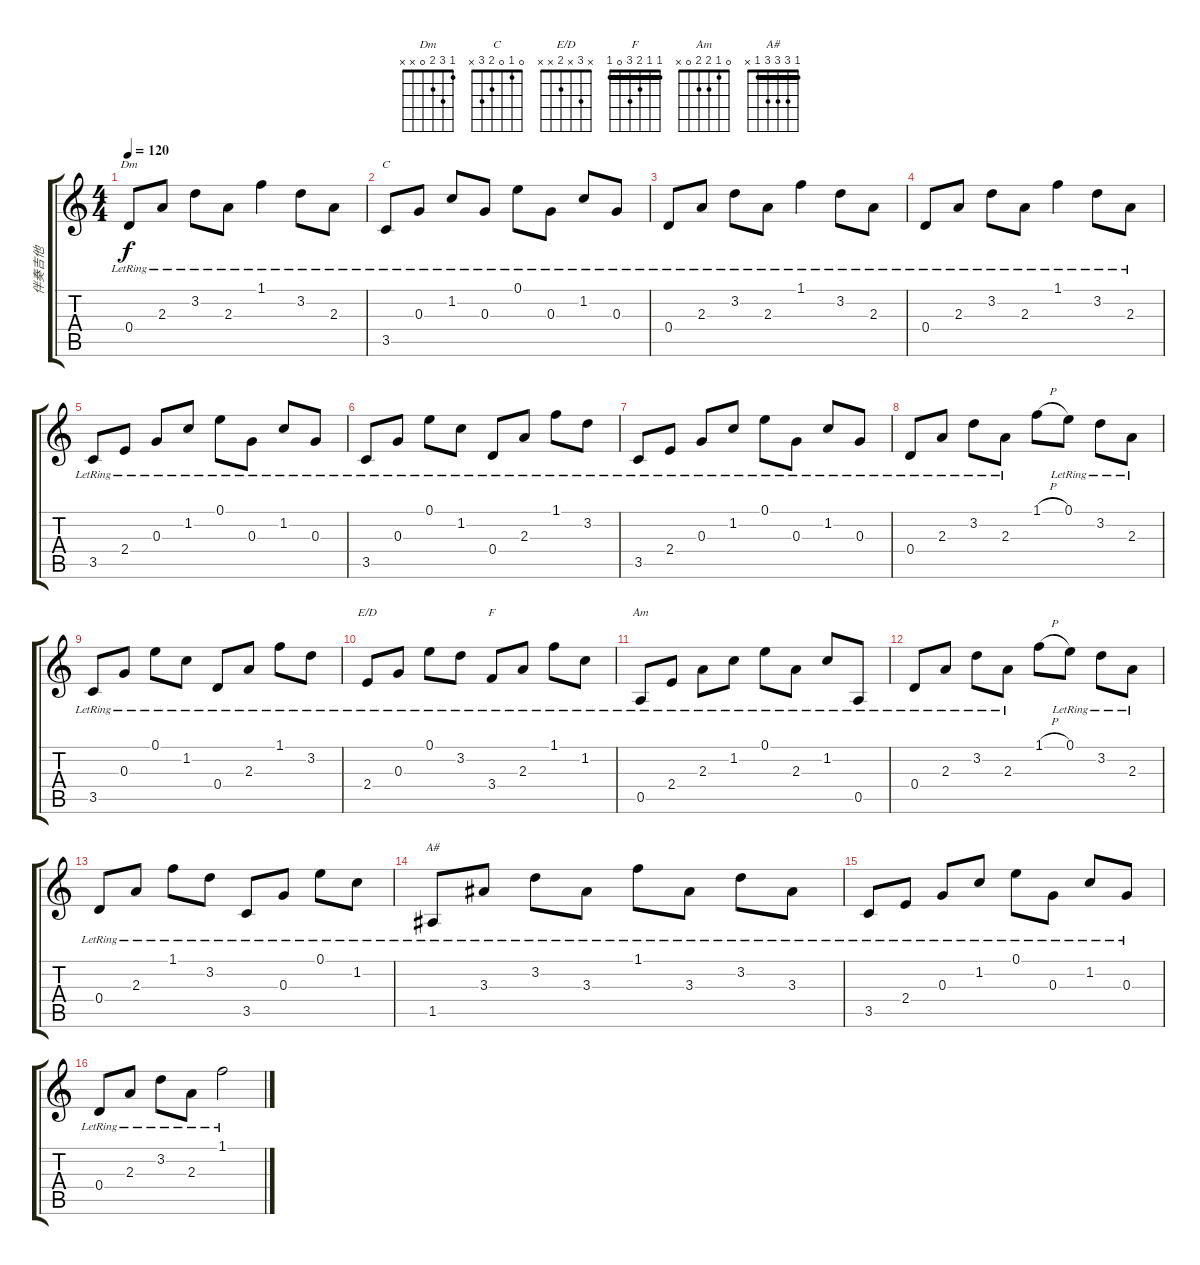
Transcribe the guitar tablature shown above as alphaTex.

\track ("伴奏吉他" "伴奏吉他") {instrument acousticguitarsteel}
\staff {score tabs}
\tuning (E4 B3 G3 D3 A2 E2) {hide}
\chord ("Dm" 1 3 2 0 x x)
\chord ("C" 0 1 0 2 3 x)
\chord ("E/D" x 3 x 2 x x)
\chord ("F" 1 1 2 3 0 1) {barre 1}
\chord ("Am" 0 1 2 2 0 x)
\chord ("A#" 1 3 3 3 1 x) {barre 1}
\ts (4 4)
\tempo 120
\clef g2
\ks c
0.4{lr}.8{ch "Dm" dy f} 2.3{lr}.8 3.2{lr}.8 2.3{lr}.8 1.1{lr}.4 3.2{lr}.8 2.3{lr}.8 |
3.5{lr}.8{ch "C"} 0.3{lr}.8 1.2{lr}.8 0.3{lr}.8 0.1{lr}.8 0.3{lr}.8 1.2{lr}.8 0.3{lr}.8 |
0.4{lr}.8 2.3{lr}.8 3.2{lr}.8 2.3{lr}.8 1.1{lr}.4 3.2{lr}.8 2.3{lr}.8 |
0.4{lr}.8 2.3{lr}.8 3.2{lr}.8 2.3{lr}.8 1.1{lr}.4 3.2{lr}.8 2.3{lr}.8 |
3.5{lr}.8 2.4{lr}.8 0.3{lr}.8 1.2{lr}.8 0.1{lr}.8 0.3{lr}.8 1.2{lr}.8 0.3{lr}.8 |
3.5{lr}.8 0.3{lr}.8 0.1{lr}.8 1.2{lr}.8 0.4{lr}.8 2.3{lr}.8 1.1{lr}.8 3.2{lr}.8 |
3.5{lr}.8 2.4{lr}.8 0.3{lr}.8 1.2{lr}.8 0.1{lr}.8 0.3{lr}.8 1.2{lr}.8 0.3{lr}.8 |
0.4{lr}.8 2.3{lr}.8 3.2{lr}.8 2.3{lr}.8 1.1{h}.8 0.1{lr}.8 3.2{lr}.8 2.3{lr}.8 |
3.5{lr}.8 0.3{lr}.8 0.1{lr}.8 1.2{lr}.8 0.4{lr}.8 2.3{lr}.8 1.1{lr}.8 3.2{lr}.8 |
2.4{lr}.8{ch "E/D"} 0.3{lr}.8 0.1{lr}.8 3.2{lr}.8 3.4{lr}.8{ch "F"} 2.3{lr}.8 1.1{lr}.8 1.2{lr}.8 |
0.5{lr}.8{ch "Am"} 2.4{lr}.8 2.3{lr}.8 1.2{lr}.8 0.1{lr}.8 2.3{lr}.8 1.2{lr}.8 0.5{lr}.8 |
0.4{lr}.8 2.3{lr}.8 3.2{lr}.8 2.3{lr}.8 1.1{h}.8 0.1{lr}.8 3.2{lr}.8 2.3{lr}.8 |
0.4{lr}.8 2.3{lr}.8 1.1{lr}.8 3.2{lr}.8 3.5{lr}.8 0.3{lr}.8 0.1{lr}.8 1.2{lr}.8 |
1.5{lr}.8{ch "A#"} 3.3{lr}.8 3.2{lr}.8 3.3{lr}.8 1.1{lr}.8 3.3{lr}.8 3.2{lr}.8 3.3{lr}.8 |
3.5{lr}.8 2.4{lr}.8 0.3{lr}.8 1.2{lr}.8 0.1{lr}.8 0.3{lr}.8 1.2{lr}.8 0.3{lr}.8 |
0.4{lr}.8 2.3{lr}.8 3.2{lr}.8 2.3{lr}.8 1.1{lr}.2
